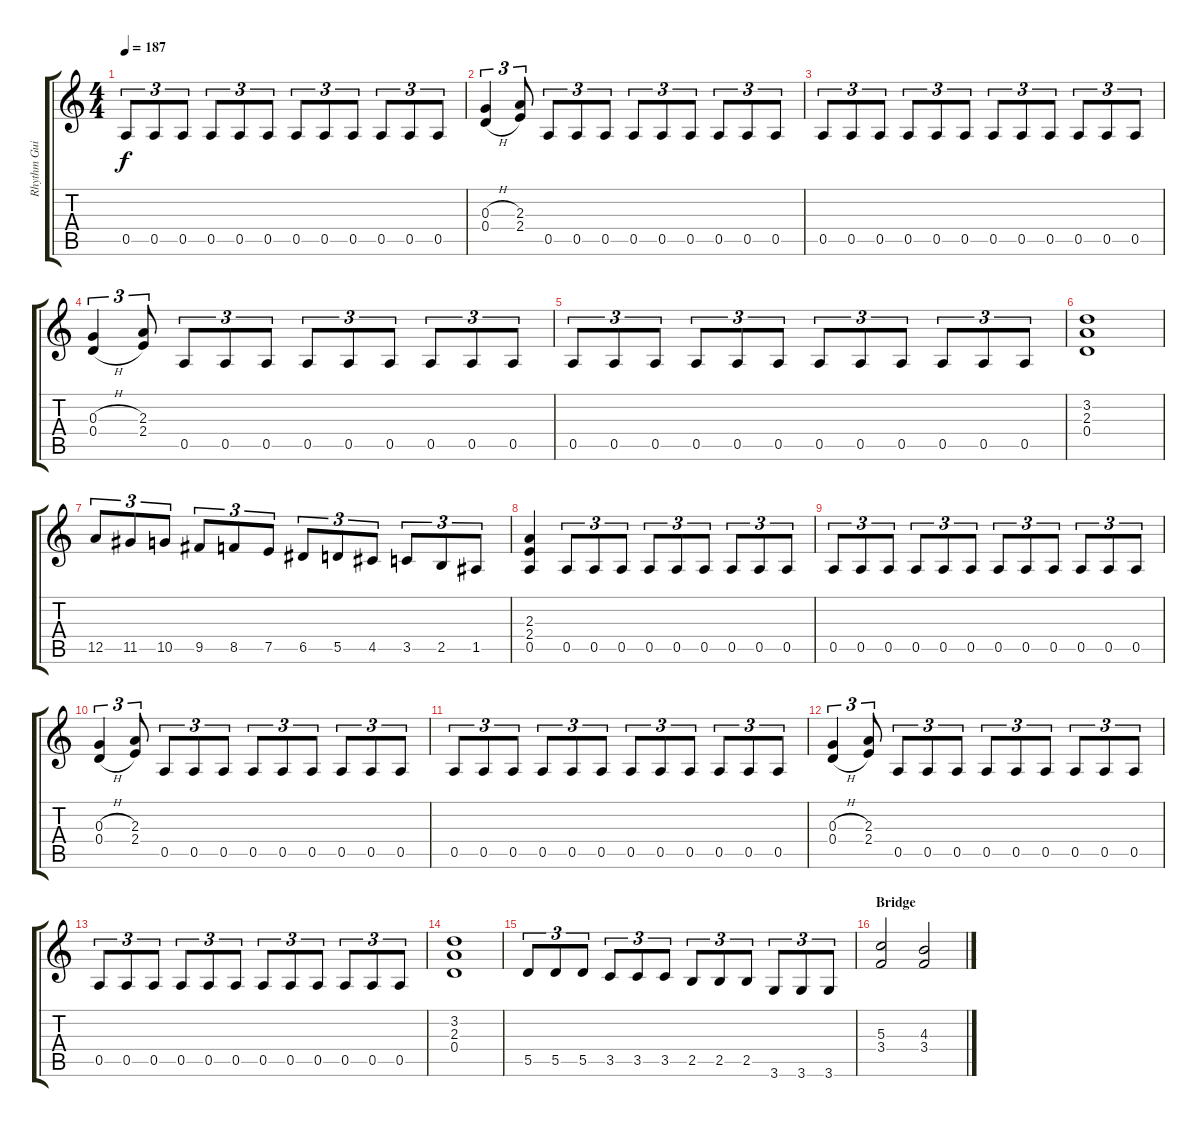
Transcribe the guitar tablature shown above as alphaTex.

\track ("Rhythm Guitar" "Rhythm Gui") {instrument distortionguitar}
\staff {score tabs}
\tuning (E4 B3 G3 D3 A2 E2) {hide}
\ts (4 4)
\tempo 187
\clef g2
\ks c
0.5.8{tu (3 2) dy f} 0.5.8{tu (3 2)} 0.5.8{tu (3 2)} 0.5.8{tu (3 2)} 0.5.8{tu (3 2)} 0.5.8{tu (3 2)} 0.5.8{tu (3 2)} 0.5.8{tu (3 2)} 0.5.8{tu (3 2)} 0.5.8{tu (3 2)} 0.5.8{tu (3 2)} 0.5.8{tu (3 2)} |
(0.3{h} 0.4{h}).4{tu (3 2)} (2.3 2.4).8{tu (3 2)} 0.5.8{tu (3 2)} 0.5.8{tu (3 2)} 0.5.8{tu (3 2)} 0.5.8{tu (3 2)} 0.5.8{tu (3 2)} 0.5.8{tu (3 2)} 0.5.8{tu (3 2)} 0.5.8{tu (3 2)} 0.5.8{tu (3 2)} |
0.5.8{tu (3 2)} 0.5.8{tu (3 2)} 0.5.8{tu (3 2)} 0.5.8{tu (3 2)} 0.5.8{tu (3 2)} 0.5.8{tu (3 2)} 0.5.8{tu (3 2)} 0.5.8{tu (3 2)} 0.5.8{tu (3 2)} 0.5.8{tu (3 2)} 0.5.8{tu (3 2)} 0.5.8{tu (3 2)} |
(0.3{h} 0.4{h}).4{tu (3 2)} (2.3 2.4).8{tu (3 2)} 0.5.8{tu (3 2)} 0.5.8{tu (3 2)} 0.5.8{tu (3 2)} 0.5.8{tu (3 2)} 0.5.8{tu (3 2)} 0.5.8{tu (3 2)} 0.5.8{tu (3 2)} 0.5.8{tu (3 2)} 0.5.8{tu (3 2)} |
0.5.8{tu (3 2)} 0.5.8{tu (3 2)} 0.5.8{tu (3 2)} 0.5.8{tu (3 2)} 0.5.8{tu (3 2)} 0.5.8{tu (3 2)} 0.5.8{tu (3 2)} 0.5.8{tu (3 2)} 0.5.8{tu (3 2)} 0.5.8{tu (3 2)} 0.5.8{tu (3 2)} 0.5.8{tu (3 2)} |
(3.2 2.3 0.4).1 |
12.5.8{tu (3 2)} 11.5.8{tu (3 2)} 10.5.8{tu (3 2)} 9.5.8{tu (3 2)} 8.5.8{tu (3 2)} 7.5.8{tu (3 2)} 6.5.8{tu (3 2)} 5.5.8{tu (3 2)} 4.5.8{tu (3 2)} 3.5.8{tu (3 2)} 2.5.8{tu (3 2)} 1.5.8{tu (3 2)} |
(2.3 2.4 0.5).4 0.5.8{tu (3 2)} 0.5.8{tu (3 2)} 0.5.8{tu (3 2)} 0.5.8{tu (3 2)} 0.5.8{tu (3 2)} 0.5.8{tu (3 2)} 0.5.8{tu (3 2)} 0.5.8{tu (3 2)} 0.5.8{tu (3 2)} |
0.5.8{tu (3 2)} 0.5.8{tu (3 2)} 0.5.8{tu (3 2)} 0.5.8{tu (3 2)} 0.5.8{tu (3 2)} 0.5.8{tu (3 2)} 0.5.8{tu (3 2)} 0.5.8{tu (3 2)} 0.5.8{tu (3 2)} 0.5.8{tu (3 2)} 0.5.8{tu (3 2)} 0.5.8{tu (3 2)} |
(0.3{h} 0.4{h}).4{tu (3 2)} (2.3 2.4).8{tu (3 2)} 0.5.8{tu (3 2)} 0.5.8{tu (3 2)} 0.5.8{tu (3 2)} 0.5.8{tu (3 2)} 0.5.8{tu (3 2)} 0.5.8{tu (3 2)} 0.5.8{tu (3 2)} 0.5.8{tu (3 2)} 0.5.8{tu (3 2)} |
0.5.8{tu (3 2)} 0.5.8{tu (3 2)} 0.5.8{tu (3 2)} 0.5.8{tu (3 2)} 0.5.8{tu (3 2)} 0.5.8{tu (3 2)} 0.5.8{tu (3 2)} 0.5.8{tu (3 2)} 0.5.8{tu (3 2)} 0.5.8{tu (3 2)} 0.5.8{tu (3 2)} 0.5.8{tu (3 2)} |
(0.3{h} 0.4{h}).4{tu (3 2)} (2.3 2.4).8{tu (3 2)} 0.5.8{tu (3 2)} 0.5.8{tu (3 2)} 0.5.8{tu (3 2)} 0.5.8{tu (3 2)} 0.5.8{tu (3 2)} 0.5.8{tu (3 2)} 0.5.8{tu (3 2)} 0.5.8{tu (3 2)} 0.5.8{tu (3 2)} |
0.5.8{tu (3 2)} 0.5.8{tu (3 2)} 0.5.8{tu (3 2)} 0.5.8{tu (3 2)} 0.5.8{tu (3 2)} 0.5.8{tu (3 2)} 0.5.8{tu (3 2)} 0.5.8{tu (3 2)} 0.5.8{tu (3 2)} 0.5.8{tu (3 2)} 0.5.8{tu (3 2)} 0.5.8{tu (3 2)} |
(3.2 2.3 0.4).1 |
5.5.8{tu (3 2)} 5.5.8{tu (3 2)} 5.5.8{tu (3 2)} 3.5.8{tu (3 2)} 3.5.8{tu (3 2)} 3.5.8{tu (3 2)} 2.5.8{tu (3 2)} 2.5.8{tu (3 2)} 2.5.8{tu (3 2)} 3.6.8{tu (3 2)} 3.6.8{tu (3 2)} 3.6.8{tu (3 2)} |
\section ("" "Bridge")
(5.3 3.4).2 (4.3 3.4).2
